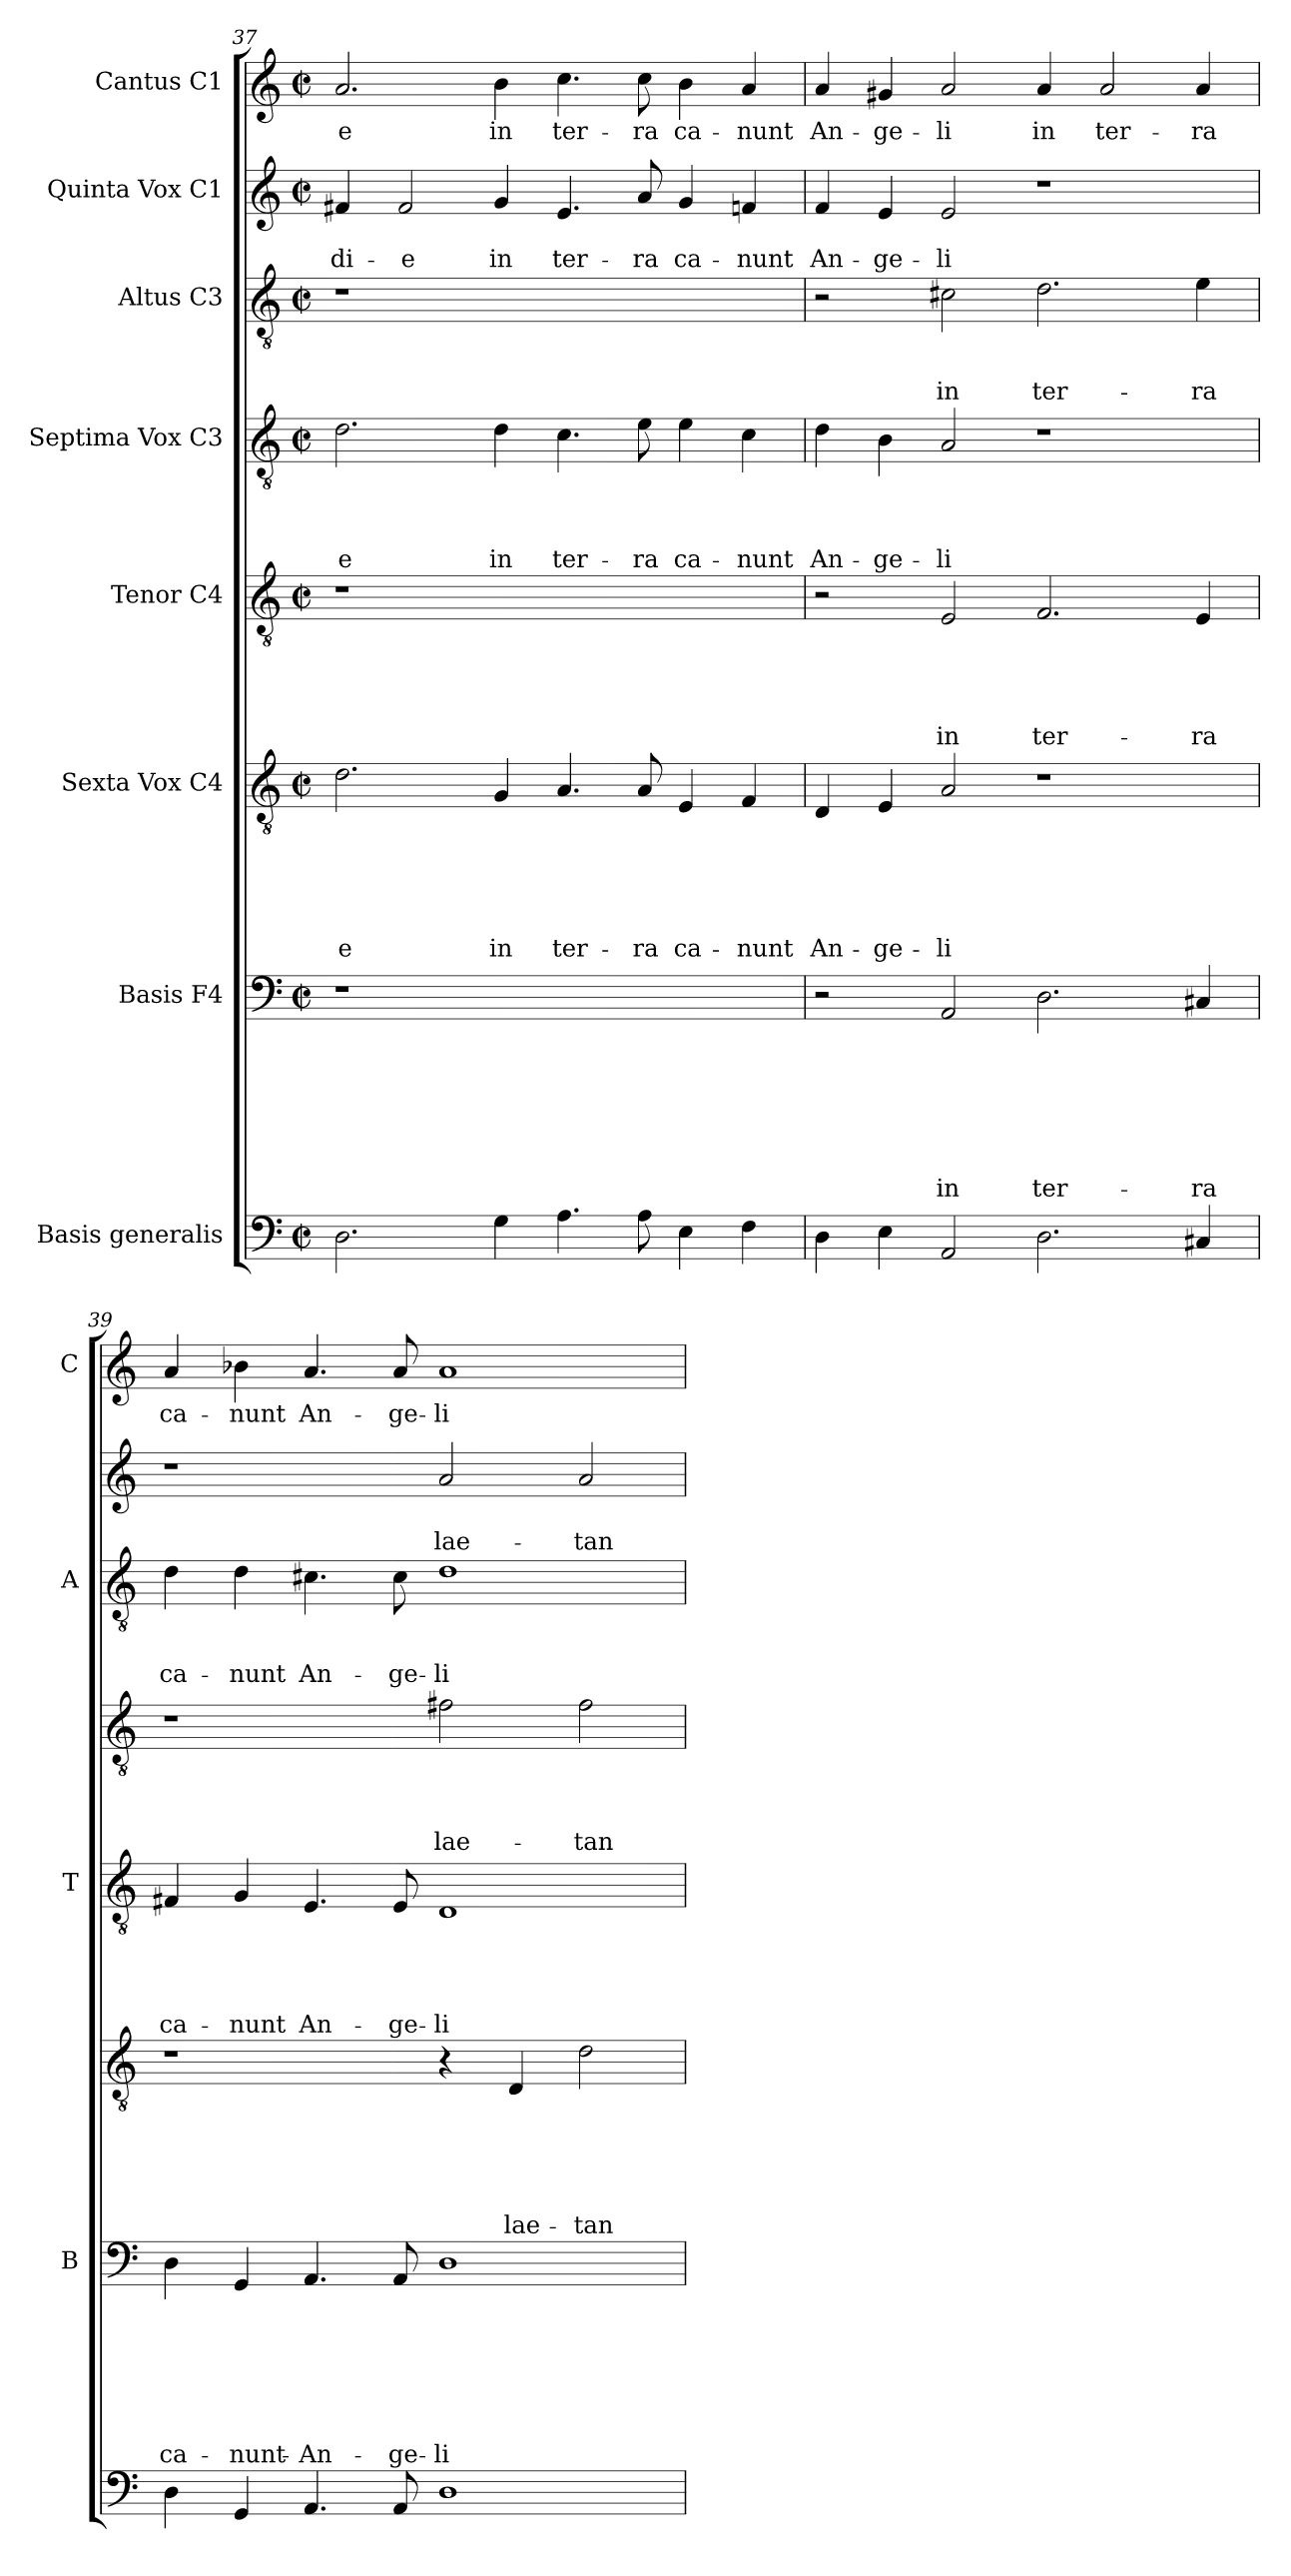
**kern	**kern	**text	**text	**text	**text	**text	**text	**text	**kern	**text	**text	**text	**text	**text	**text	**kern	**text	**text	**text	**text	**text	**kern	**text	**text	**text	**text	**kern	**text	**text	**text	**kern	**text	**text	**kern	**text
*part8	*part7	*part7	*part7	*part7	*part7	*part7	*part7	*part7	*part6	*part6	*part6	*part6	*part6	*part6	*part6	*part5	*part5	*part5	*part5	*part5	*part5	*part4	*part4	*part4	*part4	*part4	*part3	*part3	*part3	*part3	*part2	*part2	*part2	*part1	*part1
*staff8	*staff7	*staff7	*staff7	*staff7	*staff7	*staff7	*staff7	*staff7	*staff6	*staff6	*staff6	*staff6	*staff6	*staff6	*staff6	*staff5	*staff5	*staff5	*staff5	*staff5	*staff5	*staff4	*staff4	*staff4	*staff4	*staff4	*staff3	*staff3	*staff3	*staff3	*staff2	*staff2	*staff2	*staff1	*staff1
*I"Basis generalis	*I"Basis F4	*	*	*	*	*	*	*	*I"Sexta Vox C4	*	*	*	*	*	*	*I"Tenor C4	*	*	*	*	*	*I"Septima Vox C3	*	*	*	*	*I"Altus C3	*	*	*	*I"Quinta Vox C1	*	*	*I"Cantus C1	*
*	*I'B	*	*	*	*	*	*	*	*	*	*	*	*	*	*	*I'T	*	*	*	*	*	*	*	*	*	*	*I'A	*	*	*	*	*	*	*I'C	*
!!LO:LB:g=z
*clefF4	*clefF4	*	*	*	*	*	*	*	*clefGv2	*	*	*	*	*	*	*clefGv2	*	*	*	*	*	*clefGv2	*	*	*	*	*clefGv2	*	*	*	*clefG2	*	*	*clefG2	*
*k[]	*k[]	*	*	*	*	*	*	*	*k[]	*	*	*	*	*	*	*k[]	*	*	*	*	*	*k[]	*	*	*	*	*k[]	*	*	*	*k[]	*	*	*k[]	*
*C:	*C:	*	*	*	*	*	*	*	*C:	*	*	*	*	*	*	*C:	*	*	*	*	*	*C:	*	*	*	*	*C:	*	*	*	*C:	*	*	*C:	*
*M2/2	*M2/2	*	*	*	*	*	*	*	*M2/2	*	*	*	*	*	*	*M2/2	*	*	*	*	*	*M2/2	*	*	*	*	*M2/2	*	*	*	*M2/2	*	*	*M2/2	*
*met(c|)	*met(c|)	*	*	*	*	*	*	*	*met(c|)	*	*	*	*	*	*	*met(c|)	*	*	*	*	*	*met(c|)	*	*	*	*	*met(c|)	*	*	*	*met(c|)	*	*	*met(c|)	*
=37	=37	=37	=37	=37	=37	=37	=37	=37	=37	=37	=37	=37	=37	=37	=37	=37	=37	=37	=37	=37	=37	=37	=37	=37	=37	=37	=37	=37	=37	=37	=37	=37	=37	=37	=37
!	!	!	!	!	!	!	!	!	!	!	!	!	!	!	!LO:LY:b	!	!	!	!	!	!	!	!	!	!	!LO:LY:b	!	!	!	!	!	!	!LO:LY:b	!	!LO:LY:b
2.D\	1r	.	.	.	.	.	.	.	2.d\	.	.	.	.	.	-e	1r	.	.	.	.	.	2.d\	.	.	.	-e	1r	.	.	.	4f#X/	.	-di-	2.a/	-e
!	!	!	!	!	!	!	!	!	!	!	!	!	!	!	!	!	!	!	!	!	!	!	!	!	!	!	!	!	!	!	!	!	!LO:LY:b	!	!
.	.	.	.	.	.	.	.	.	.	.	.	.	.	.	.	.	.	.	.	.	.	.	.	.	.	.	.	.	.	.	2f#/	.	-e	.	.
!	!	!	!	!	!	!	!	!	!	!	!	!	!	!	!LO:LY:b	!	!	!	!	!	!	!	!	!	!	!LO:LY:b	!	!	!	!	!	!	!LO:LY:b	!	!LO:LY:b
4G\	.	.	.	.	.	.	.	.	4G/	.	.	.	.	.	in	.	.	.	.	.	.	4d\	.	.	.	in	.	.	.	.	4g/	.	in	4b\	in
!	!	!	!	!	!	!	!	!	!	!	!	!	!	!	!LO:LY:b	!	!	!	!	!	!	!	!	!	!	!LO:LY:b	!	!	!	!	!	!	!LO:LY:b	!	!LO:LY:b
4.A\	1ryy	.	.	.	.	.	.	.	4.A/	.	.	.	.	.	ter-	1ryy	.	.	.	.	.	4.c\	.	.	.	ter-	1ryy	.	.	.	4.e/	.	ter-	4.cc\	ter-
!	!	!	!	!	!	!	!	!	!	!	!	!	!	!	!LO:LY:b	!	!	!	!	!	!	!	!	!	!	!LO:LY:b	!	!	!	!	!	!	!LO:LY:b	!	!LO:LY:b
8A\	.	.	.	.	.	.	.	.	8A/	.	.	.	.	.	-ra	.	.	.	.	.	.	8e\	.	.	.	-ra	.	.	.	.	8a/	.	-ra	8cc\	-ra
!	!	!	!	!	!	!	!	!	!	!	!	!	!	!	!LO:LY:b	!	!	!	!	!	!	!	!	!	!	!LO:LY:b	!	!	!	!	!	!	!LO:LY:b	!	!LO:LY:b
4E\	.	.	.	.	.	.	.	.	4E/	.	.	.	.	.	ca-	.	.	.	.	.	.	4e\	.	.	.	ca-	.	.	.	.	4g/	.	ca-	4b\	ca-
!	!	!	!	!	!	!	!	!	!	!	!	!	!	!	!LO:LY:b	!	!	!	!	!	!	!	!	!	!	!LO:LY:b	!	!	!	!	!	!	!LO:LY:b	!	!LO:LY:b
4F\	.	.	.	.	.	.	.	.	4F/	.	.	.	.	.	-nunt	.	.	.	.	.	.	4c\	.	.	.	-nunt	.	.	.	.	4fn/	.	-nunt	4a/	-nunt
=38	=38	=38	=38	=38	=38	=38	=38	=38	=38	=38	=38	=38	=38	=38	=38	=38	=38	=38	=38	=38	=38	=38	=38	=38	=38	=38	=38	=38	=38	=38	=38	=38	=38	=38	=38
!	!	!	!	!	!	!	!	!	!	!	!	!	!	!	!LO:LY:b	!	!	!	!	!	!	!	!	!	!	!LO:LY:b	!	!	!	!	!	!	!LO:LY:b	!	!LO:LY:b
4D\	2r	.	.	.	.	.	.	.	4D/	.	.	.	.	.	An-	2r	.	.	.	.	.	4d\	.	.	.	An-	2r	.	.	.	4f/	.	An-	4a/	An-
!	!	!	!	!	!	!	!	!	!	!	!	!	!	!	!LO:LY:b	!	!	!	!	!	!	!	!	!	!	!LO:LY:b	!	!	!	!	!	!	!LO:LY:b	!	!LO:LY:b
4E\	.	.	.	.	.	.	.	.	4E/	.	.	.	.	.	-ge-	.	.	.	.	.	.	4B\	.	.	.	-ge-	.	.	.	.	4e/	.	-ge-	4g#X/	-ge-
!	!	!	!	!	!	!	!	!LO:LY:b	!	!	!	!	!	!	!LO:LY:b	!	!	!	!	!	!LO:LY:b	!	!	!	!	!LO:LY:b	!	!	!	!LO:LY:b	!	!	!LO:LY:b	!	!LO:LY:b
2AA/	2AA/	.	.	.	.	.	.	in	2A/	.	.	.	.	.	-li	2E/	.	.	.	.	in	2A/	.	.	.	-li	2c#X\	.	.	in	2e/	.	-li	2a/	-li
!	!	!	!	!	!	!	!	!LO:LY:b	!	!	!	!	!	!	!	!	!	!	!	!	!LO:LY:b	!	!	!	!	!	!	!	!	!LO:LY:b	!	!	!	!	!LO:LY:b
2.D\	2.D\	.	.	.	.	.	.	ter-	1r	.	.	.	.	.	.	2.F/	.	.	.	.	ter-	1r	.	.	.	.	2.d\	.	.	ter-	1r	.	.	4a/	in
!	!	!	!	!	!	!	!	!	!	!	!	!	!	!	!	!	!	!	!	!	!	!	!	!	!	!	!	!	!	!	!	!	!	!	!LO:LY:b
.	.	.	.	.	.	.	.	.	.	.	.	.	.	.	.	.	.	.	.	.	.	.	.	.	.	.	.	.	.	.	.	.	.	2a/	ter-
!	!	!	!	!	!	!	!	!LO:LY:b	!	!	!	!	!	!	!	!	!	!	!	!	!LO:LY:b	!	!	!	!	!	!	!	!	!LO:LY:b	!	!	!	!	!LO:LY:b
4C#X/	4C#X/	.	.	.	.	.	.	-ra	.	.	.	.	.	.	.	4E/	.	.	.	.	-ra	.	.	.	.	.	4e\	.	.	-ra	.	.	.	4a/	-ra
=39	=39	=39	=39	=39	=39	=39	=39	=39	=39	=39	=39	=39	=39	=39	=39	=39	=39	=39	=39	=39	=39	=39	=39	=39	=39	=39	=39	=39	=39	=39	=39	=39	=39	=39	=39
!	!	!	!	!	!	!	!	!LO:LY:b	!	!	!	!	!	!	!	!	!	!	!	!	!LO:LY:b	!	!	!	!	!	!	!	!	!LO:LY:b	!	!	!	!	!LO:LY:b
4D\	4D\	.	.	.	.	.	.	ca-	1r	.	.	.	.	.	.	4F#X/	.	.	.	.	ca-	1r	.	.	.	.	4d\	.	.	ca-	1r	.	.	4a/	ca-
!	!	!	!	!	!	!	!	!LO:LY:b	!	!	!	!	!	!	!	!	!	!	!	!	!LO:LY:b	!	!	!	!	!	!	!	!	!LO:LY:b	!	!	!	!	!LO:LY:b
4GG/	4GG/	.	.	.	.	.	.	-nunt-	.	.	.	.	.	.	.	4G/	.	.	.	.	-nunt	.	.	.	.	.	4d\	.	.	-nunt	.	.	.	4b-X\	-nunt
!	!	!	!	!	!	!	!	!LO:LY:b	!	!	!	!	!	!	!	!	!	!	!	!	!LO:LY:b	!	!	!	!	!	!	!	!	!LO:LY:b	!	!	!	!	!LO:LY:b
4.AA/	4.AA/	.	.	.	.	.	.	-An-	.	.	.	.	.	.	.	4.E/	.	.	.	.	An-	.	.	.	.	.	4.c#X\	.	.	An-	.	.	.	4.a/	An-
!	!	!	!	!	!	!	!	!LO:LY:b	!	!	!	!	!	!	!	!	!	!	!	!	!LO:LY:b	!	!	!	!	!	!	!	!	!LO:LY:b	!	!	!	!	!LO:LY:b
8AA/	8AA/	.	.	.	.	.	.	-ge-	.	.	.	.	.	.	.	8E/	.	.	.	.	-ge-	.	.	.	.	.	8c#\	.	.	-ge-	.	.	.	8a/	-ge-
!	!	!	!	!	!	!	!	!LO:LY:b	!	!	!	!	!	!	!	!	!	!	!	!	!LO:LY:b	!	!	!	!	!LO:LY:b	!	!	!	!LO:LY:b	!	!	!LO:LY:b	!	!LO:LY:b
1D	1D	.	.	.	.	.	.	-li	4r	.	.	.	.	.	.	1D	.	.	.	.	-li	2f#X\	.	.	.	lae-	1d	.	.	-li	2a/	.	lae-	1a	-li
!	!	!	!	!	!	!	!	!	!	!	!	!	!	!	!LO:LY:b	!	!	!	!	!	!	!	!	!	!	!	!	!	!	!	!	!	!	!	!
.	.	.	.	.	.	.	.	.	4D/	.	.	.	.	.	lae-	.	.	.	.	.	.	.	.	.	.	.	.	.	.	.	.	.	.	.	.
!	!	!	!	!	!	!	!	!	!	!	!	!	!	!	!LO:LY:b	!	!	!	!	!	!	!	!	!	!	!LO:LY:b	!	!	!	!	!	!	!LO:LY:b	!	!
.	.	.	.	.	.	.	.	.	2d\	.	.	.	.	.	-tan-	.	.	.	.	.	.	2f#\	.	.	.	-tan-	.	.	.	.	2a/	.	-tan-	.	.
=	=	=	=	=	=	=	=	=	=	=	=	=	=	=	=	=	=	=	=	=	=	=	=	=	=	=	=	=	=	=	=	=	=	=	=
*-	*-	*-	*-	*-	*-	*-	*-	*-	*-	*-	*-	*-	*-	*-	*-	*-	*-	*-	*-	*-	*-	*-	*-	*-	*-	*-	*-	*-	*-	*-	*-	*-	*-	*-	*-
